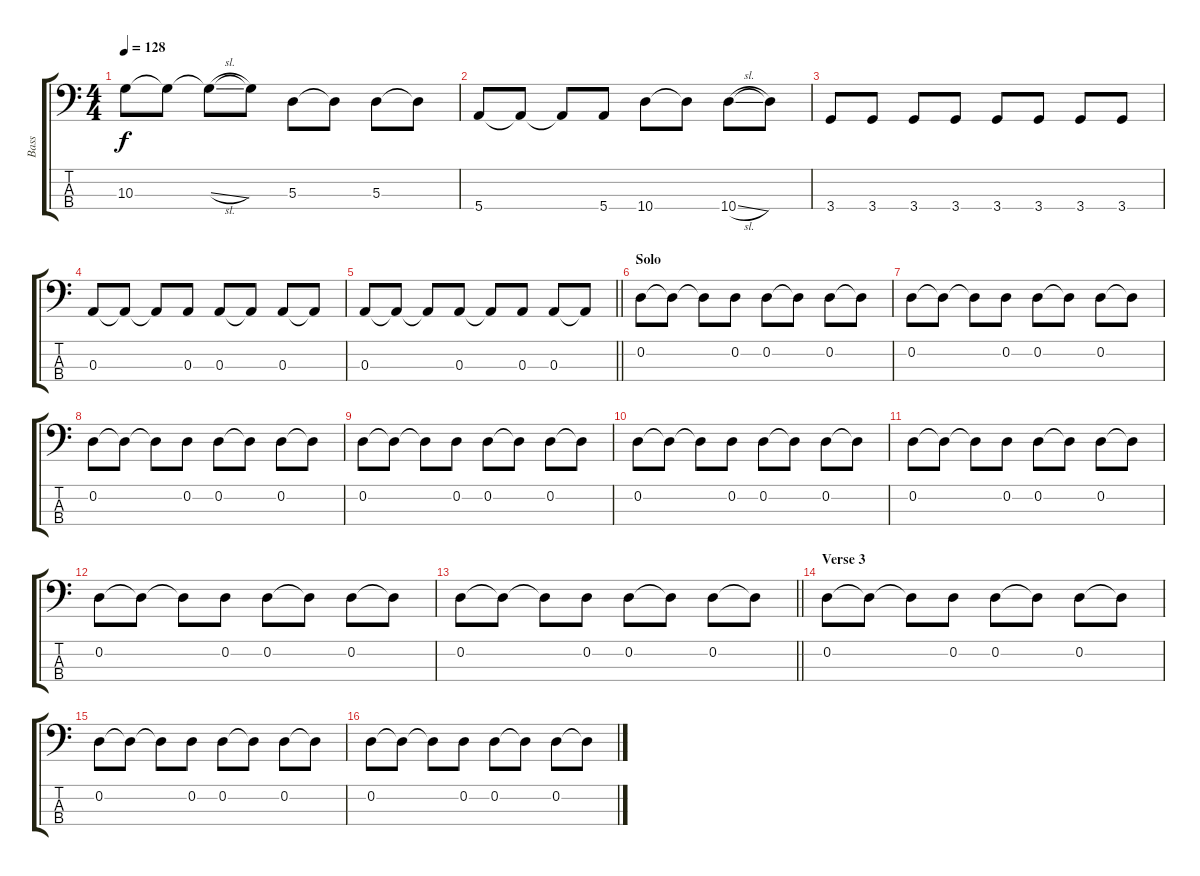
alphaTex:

\track ("Bass" "Bass") {instrument electricbassfinger}
\staff {score tabs}
\tuning (G2 D2 A1 E1) {hide}
\ts (4 4)
\tempo 128
\clef f4
\ks c
10.3.8{dy f} 10.3{t}.8 10.3{sl t}.8 10.3{t}.8 5.3.8 5.3{t}.8 5.3.8 5.3{t}.8 |
5.4.8 5.4{t}.8 5.4{t}.8 5.4.8 10.4.8 10.4{t}.8 10.4{sl}.8 10.4{t}.8 |
3.4.8 3.4.8 3.4.8 3.4.8 3.4.8 3.4.8 3.4.8 3.4.8 |
0.3.8 0.3{t}.8 0.3{t}.8 0.3.8 0.3.8 0.3{t}.8 0.3.8 0.3{t}.8 |
\barLineRight lightlight
0.3.8 0.3{t}.8 0.3{t}.8 0.3.8 0.3{t}.8 0.3.8 0.3.8 0.3{t}.8 |
\section ("" "Solo")
0.2.8 0.2{t}.8 0.2{t}.8 0.2.8 0.2.8 0.2{t}.8 0.2.8 0.2{t}.8 |
0.2.8 0.2{t}.8 0.2{t}.8 0.2.8 0.2.8 0.2{t}.8 0.2.8 0.2{t}.8 |
0.2.8 0.2{t}.8 0.2{t}.8 0.2.8 0.2.8 0.2{t}.8 0.2.8 0.2{t}.8 |
0.2.8 0.2{t}.8 0.2{t}.8 0.2.8 0.2.8 0.2{t}.8 0.2.8 0.2{t}.8 |
0.2.8 0.2{t}.8 0.2{t}.8 0.2.8 0.2.8 0.2{t}.8 0.2.8 0.2{t}.8 |
0.2.8 0.2{t}.8 0.2{t}.8 0.2.8 0.2.8 0.2{t}.8 0.2.8 0.2{t}.8 |
0.2.8 0.2{t}.8 0.2{t}.8 0.2.8 0.2.8 0.2{t}.8 0.2.8 0.2{t}.8 |
\barLineRight lightlight
0.2.8 0.2{t}.8 0.2{t}.8 0.2.8 0.2.8 0.2{t}.8 0.2.8 0.2{t}.8 |
\section ("" "Verse 3")
0.2.8 0.2{t}.8 0.2{t}.8 0.2.8 0.2.8 0.2{t}.8 0.2.8 0.2{t}.8 |
0.2.8 0.2{t}.8 0.2{t}.8 0.2.8 0.2.8 0.2{t}.8 0.2.8 0.2{t}.8 |
0.2.8 0.2{t}.8 0.2{t}.8 0.2.8 0.2.8 0.2{t}.8 0.2.8 0.2{t}.8
